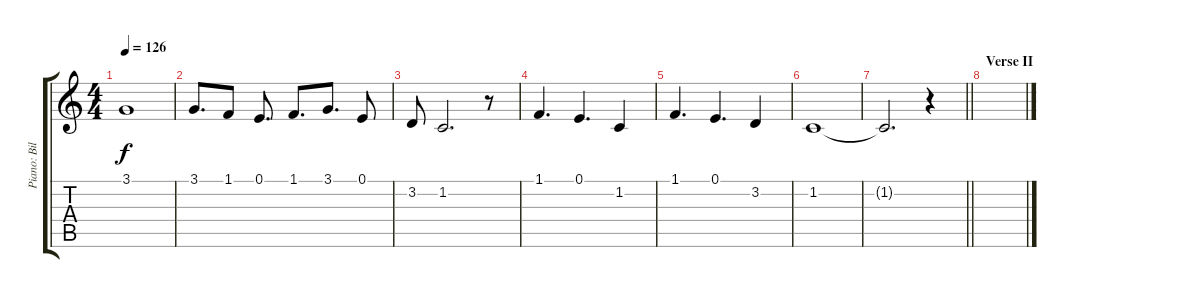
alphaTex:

\track ("Piano: Billy" "Piano: Bil") {instrument acousticgrandpiano}
\staff {score tabs}
\tuning (E4 B3 G3 D3 A2 E2) {hide}
\ts (4 4)
\tempo 126
\clef g2
\ks c
3.1.1{dy f} |
3.1.8{d} 1.1.8 0.1.8{d} 1.1.8{d} 3.1.8{d} 0.1.8 |
3.2.8 1.2.2{d} r.8 |
1.1.4{d} 0.1.4{d} 1.2.4 |
1.1.4{d} 0.1.4{d} 3.2.4 |
1.2.1 |
\barLineRight lightlight
1.2{t}.2{d} r.4 |
\section ("" "Verse II")
